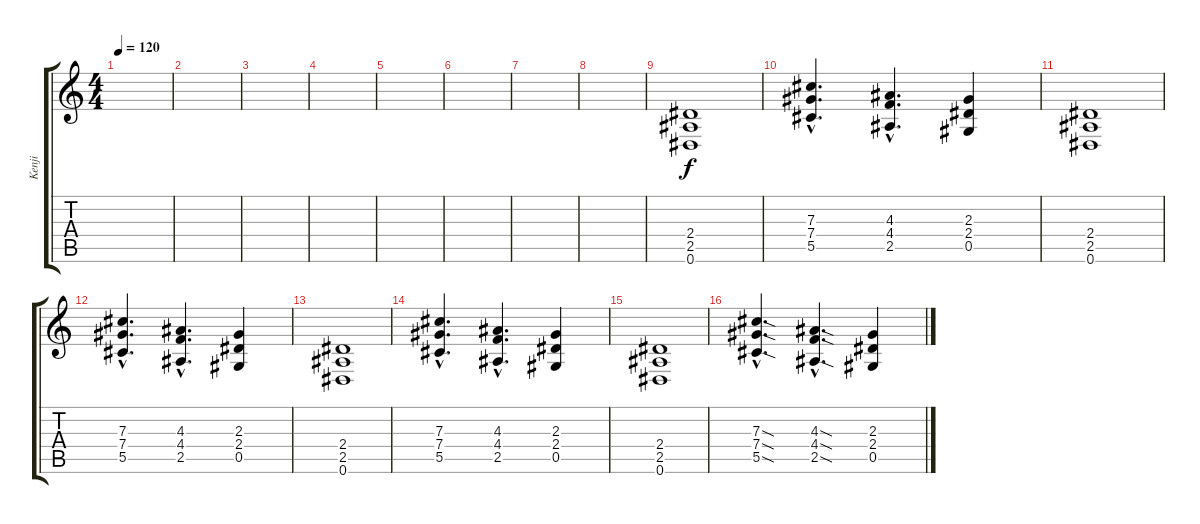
\track ("Kenji" "Kenji") {instrument distortionguitar}
\staff {score tabs}
\tuning (Eb4 Bb3 Gb3 Db3 Ab2 Eb2) {hide}
\ts (4 4)
\tempo 120
\clef g2
\ks c
|
|
|
|
|
|
|
|
(2.4 2.5 0.6).1 |
(7.3{hac} 7.4{hac} 5.5{hac}).4{d} (4.3{hac} 4.4{hac} 2.5{hac}).4{d} (2.3 2.4 0.5).4 |
(2.4 2.5 0.6).1 |
(7.3{hac} 7.4{hac} 5.5{hac}).4{d} (4.3{hac} 4.4{hac} 2.5{hac}).4{d} (2.3 2.4 0.5).4 |
(2.4 2.5 0.6).1 |
(7.3{hac} 7.4{hac} 5.5{hac}).4{d} (4.3{hac} 4.4{hac} 2.5{hac}).4{d} (2.3 2.4 0.5).4 |
(2.4 2.5 0.6).1 |
(7.3{sod hac} 7.4{sod hac} 5.5{sod hac}).4{d} (4.3{sod hac} 4.4{sod hac} 2.5{sod hac}).4{d} (2.3 2.4 0.5).4
